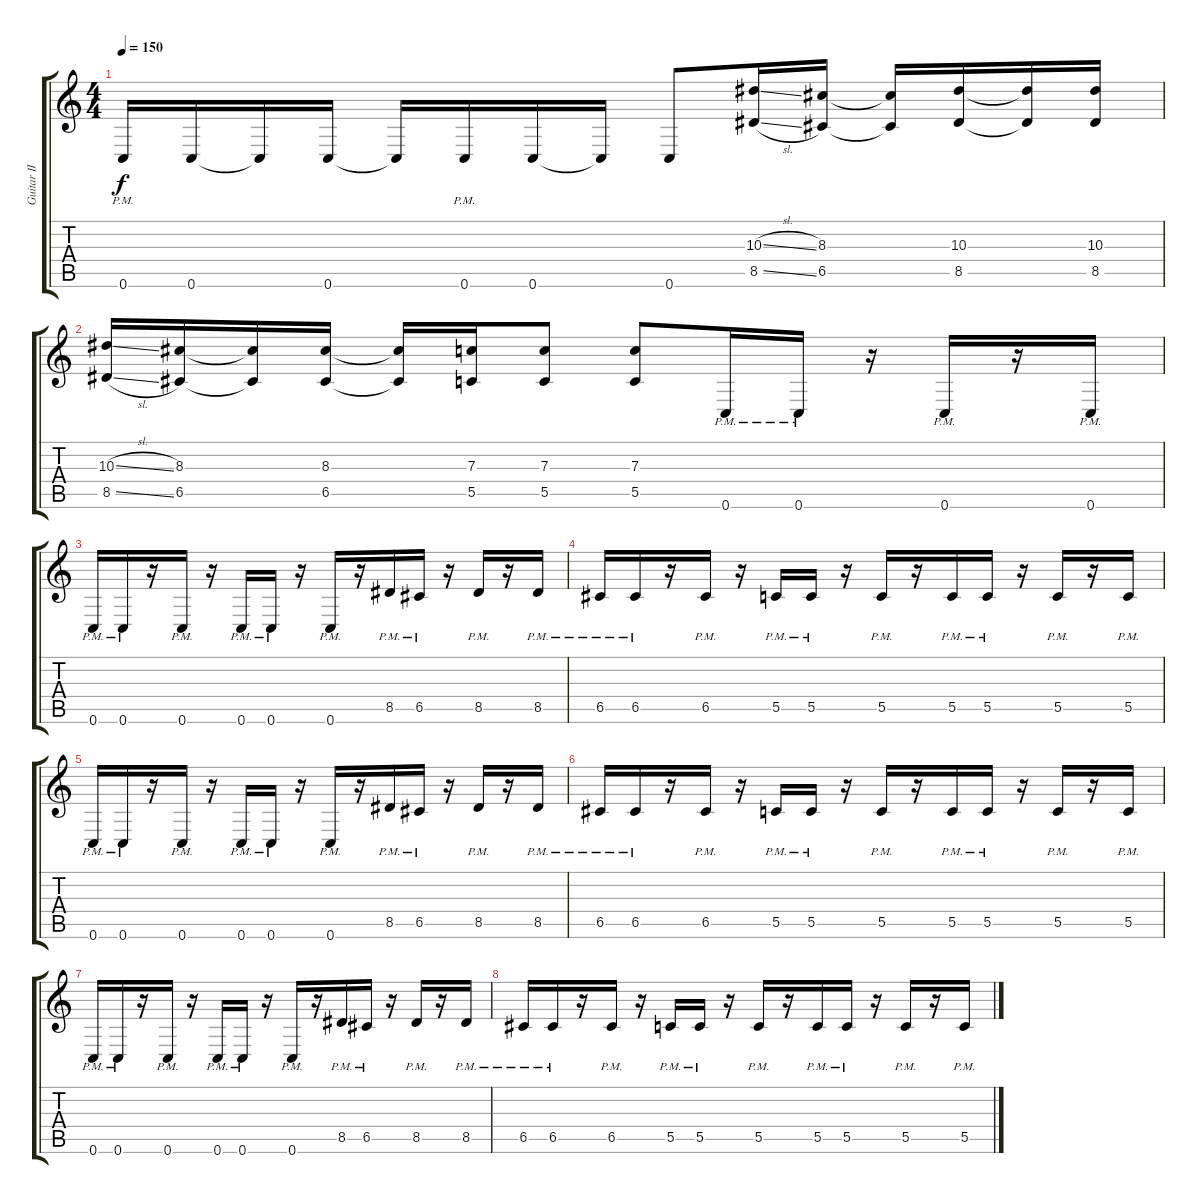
\track ("Guitar II" "Guitar II") {instrument distortionguitar}
\staff {score tabs}
\tuning (D4 A3 F3 C3 G2 C2) {hide}
\ts (4 4)
\tempo 150
\clef g2
\ks c
0.6{pm}.16{dy f} 0.6.16 0.6{t}.16 0.6.16 0.6{t}.16 0.6{pm}.16 0.6.16 0.6{t}.16 0.6.8 (10.3{sl} 8.5{sl}).16 (8.3 6.5).16 (8.3{t} 6.5{t}).16 (10.3 8.5).16 (10.3{t} 8.5{t}).16 (10.3 8.5).16 |
(10.3{sl} 8.5{sl}).16 (8.3 6.5).16 (8.3{t} 6.5{t}).16 (8.3 6.5).16 (8.3{t} 6.5{t}).16 (7.3 5.5).16 (7.3 5.5).8 (7.3 5.5).8 0.6{pm}.16 0.6{pm}.16 r.16 0.6{pm}.16 r.16 0.6{pm}.16 |
0.6{pm}.16 0.6{pm}.16 r.16 0.6{pm}.16 r.16 0.6{pm}.16 0.6{pm}.16 r.16 0.6{pm}.16 r.16 8.5{pm}.16 6.5{pm}.16 r.16 8.5{pm}.16 r.16 8.5{pm}.16 |
6.5{pm}.16 6.5{pm}.16 r.16 6.5{pm}.16 r.16 5.5{pm}.16 5.5{pm}.16 r.16 5.5{pm}.16 r.16 5.5{pm}.16 5.5{pm}.16 r.16 5.5{pm}.16 r.16 5.5{pm}.16 |
0.6{pm}.16 0.6{pm}.16 r.16 0.6{pm}.16 r.16 0.6{pm}.16 0.6{pm}.16 r.16 0.6{pm}.16 r.16 8.5{pm}.16 6.5{pm}.16 r.16 8.5{pm}.16 r.16 8.5{pm}.16 |
6.5{pm}.16 6.5{pm}.16 r.16 6.5{pm}.16 r.16 5.5{pm}.16 5.5{pm}.16 r.16 5.5{pm}.16 r.16 5.5{pm}.16 5.5{pm}.16 r.16 5.5{pm}.16 r.16 5.5{pm}.16 |
0.6{pm}.16 0.6{pm}.16 r.16 0.6{pm}.16 r.16 0.6{pm}.16 0.6{pm}.16 r.16 0.6{pm}.16 r.16 8.5{pm}.16 6.5{pm}.16 r.16 8.5{pm}.16 r.16 8.5{pm}.16 |
6.5{pm}.16 6.5{pm}.16 r.16 6.5{pm}.16 r.16 5.5{pm}.16 5.5{pm}.16 r.16 5.5{pm}.16 r.16 5.5{pm}.16 5.5{pm}.16 r.16 5.5{pm}.16 r.16 5.5{pm}.16
